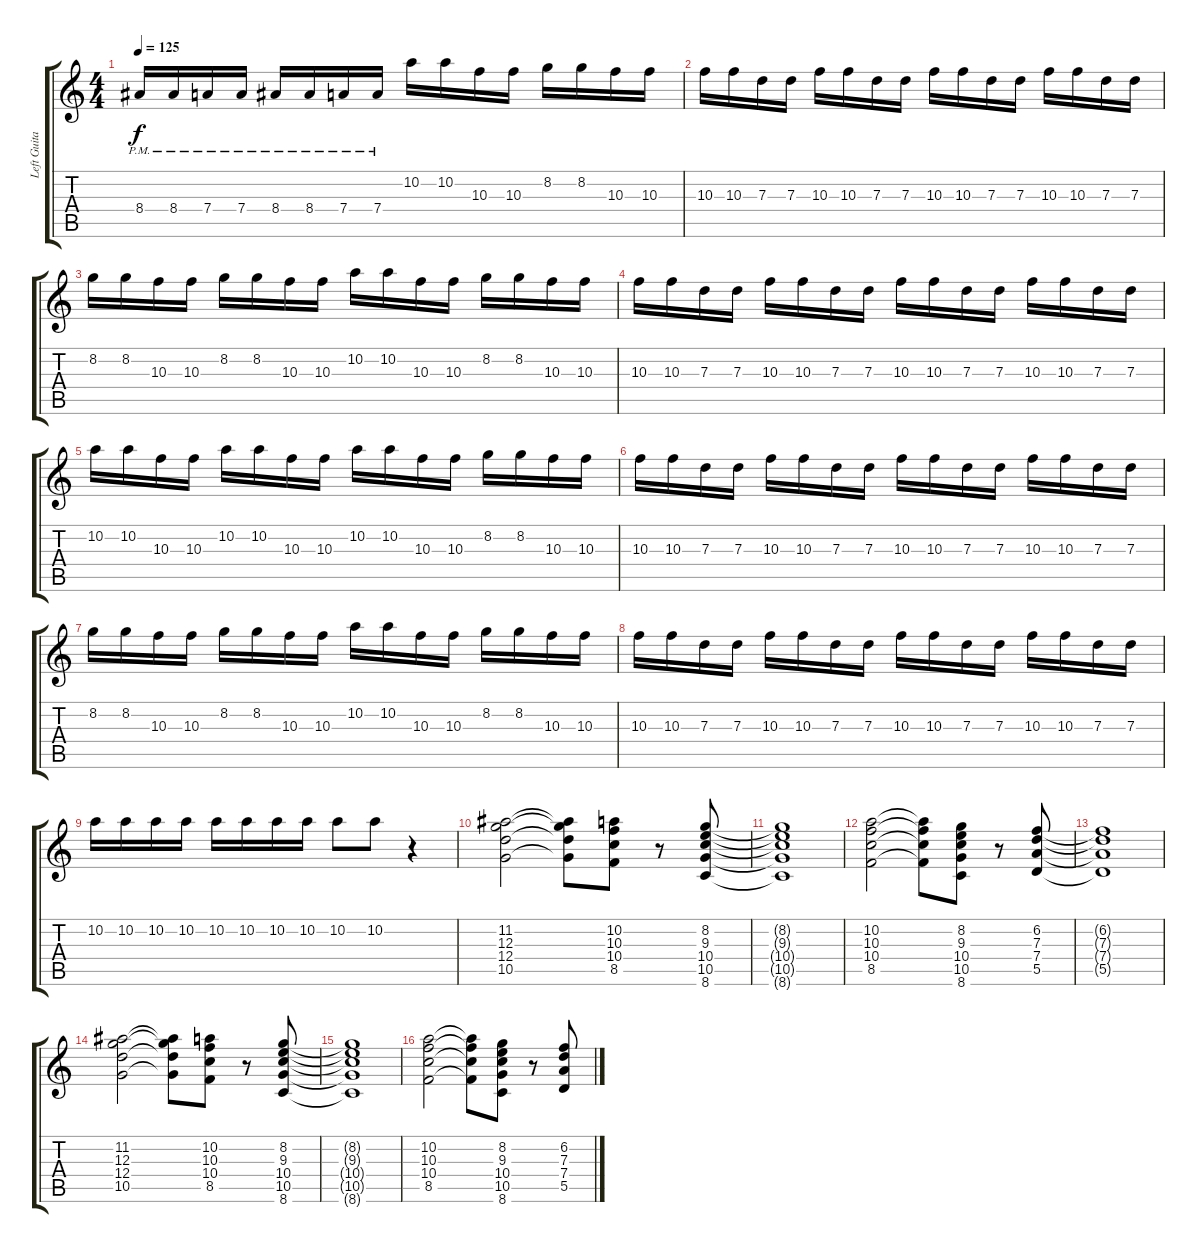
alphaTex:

\track ("Left Guitar" "Left Guita") {instrument overdrivenguitar}
\staff {score tabs}
\tuning (E4 B3 G3 D3 A2 E2) {hide}
\ts (4 4)
\tempo 125
\clef g2
\ks c
8.4{pm}.16{dy f} 8.4{pm}.16 7.4{pm}.16 7.4{pm}.16 8.4{pm}.16 8.4{pm}.16 7.4{pm}.16 7.4{pm}.16 10.2.16 10.2.16 10.3.16 10.3.16 8.2.16 8.2.16 10.3.16 10.3.16 |
10.3.16 10.3.16 7.3.16 7.3.16 10.3.16 10.3.16 7.3.16 7.3.16 10.3.16 10.3.16 7.3.16 7.3.16 10.3.16 10.3.16 7.3.16 7.3.16 |
8.2.16 8.2.16 10.3.16 10.3.16 8.2.16 8.2.16 10.3.16 10.3.16 10.2.16 10.2.16 10.3.16 10.3.16 8.2.16 8.2.16 10.3.16 10.3.16 |
10.3.16 10.3.16 7.3.16 7.3.16 10.3.16 10.3.16 7.3.16 7.3.16 10.3.16 10.3.16 7.3.16 7.3.16 10.3.16 10.3.16 7.3.16 7.3.16 |
10.2.16 10.2.16 10.3.16 10.3.16 10.2.16 10.2.16 10.3.16 10.3.16 10.2.16 10.2.16 10.3.16 10.3.16 8.2.16 8.2.16 10.3.16 10.3.16 |
10.3.16 10.3.16 7.3.16 7.3.16 10.3.16 10.3.16 7.3.16 7.3.16 10.3.16 10.3.16 7.3.16 7.3.16 10.3.16 10.3.16 7.3.16 7.3.16 |
8.2.16 8.2.16 10.3.16 10.3.16 8.2.16 8.2.16 10.3.16 10.3.16 10.2.16 10.2.16 10.3.16 10.3.16 8.2.16 8.2.16 10.3.16 10.3.16 |
10.3.16 10.3.16 7.3.16 7.3.16 10.3.16 10.3.16 7.3.16 7.3.16 10.3.16 10.3.16 7.3.16 7.3.16 10.3.16 10.3.16 7.3.16 7.3.16 |
10.2.16 10.2.16 10.2.16 10.2.16 10.2.16 10.2.16 10.2.16 10.2.16 10.2.8 10.2.8 r.4 |
(11.2 12.3 12.4 10.5).2 (11.2{t} 12.3{t} 12.4{t} 10.5{t}).8 (10.2 10.3 10.4 8.5).8 r.8 (8.2 9.3 10.4 10.5 8.6).8 |
(8.2{t} 9.3{t} 10.4{t} 10.5{t} 8.6{t}).1 |
(10.2 10.3 10.4 8.5).2 (10.2{t} 10.3{t} 10.4{t} 8.5{t}).8 (8.2 9.3 10.4 10.5 8.6).8 r.8 (6.2 7.3 7.4 5.5).8 |
(6.2{t} 7.3{t} 7.4{t} 5.5{t}).1 |
(11.2 12.3 12.4 10.5).2 (11.2{t} 12.3{t} 12.4{t} 10.5{t}).8 (10.2 10.3 10.4 8.5).8 r.8 (8.2 9.3 10.4 10.5 8.6).8 |
(8.2{t} 9.3{t} 10.4{t} 10.5{t} 8.6{t}).1 |
(10.2 10.3 10.4 8.5).2 (10.2{t} 10.3{t} 10.4{t} 8.5{t}).8 (8.2 9.3 10.4 10.5 8.6).8 r.8 (6.2 7.3 7.4 5.5).8
